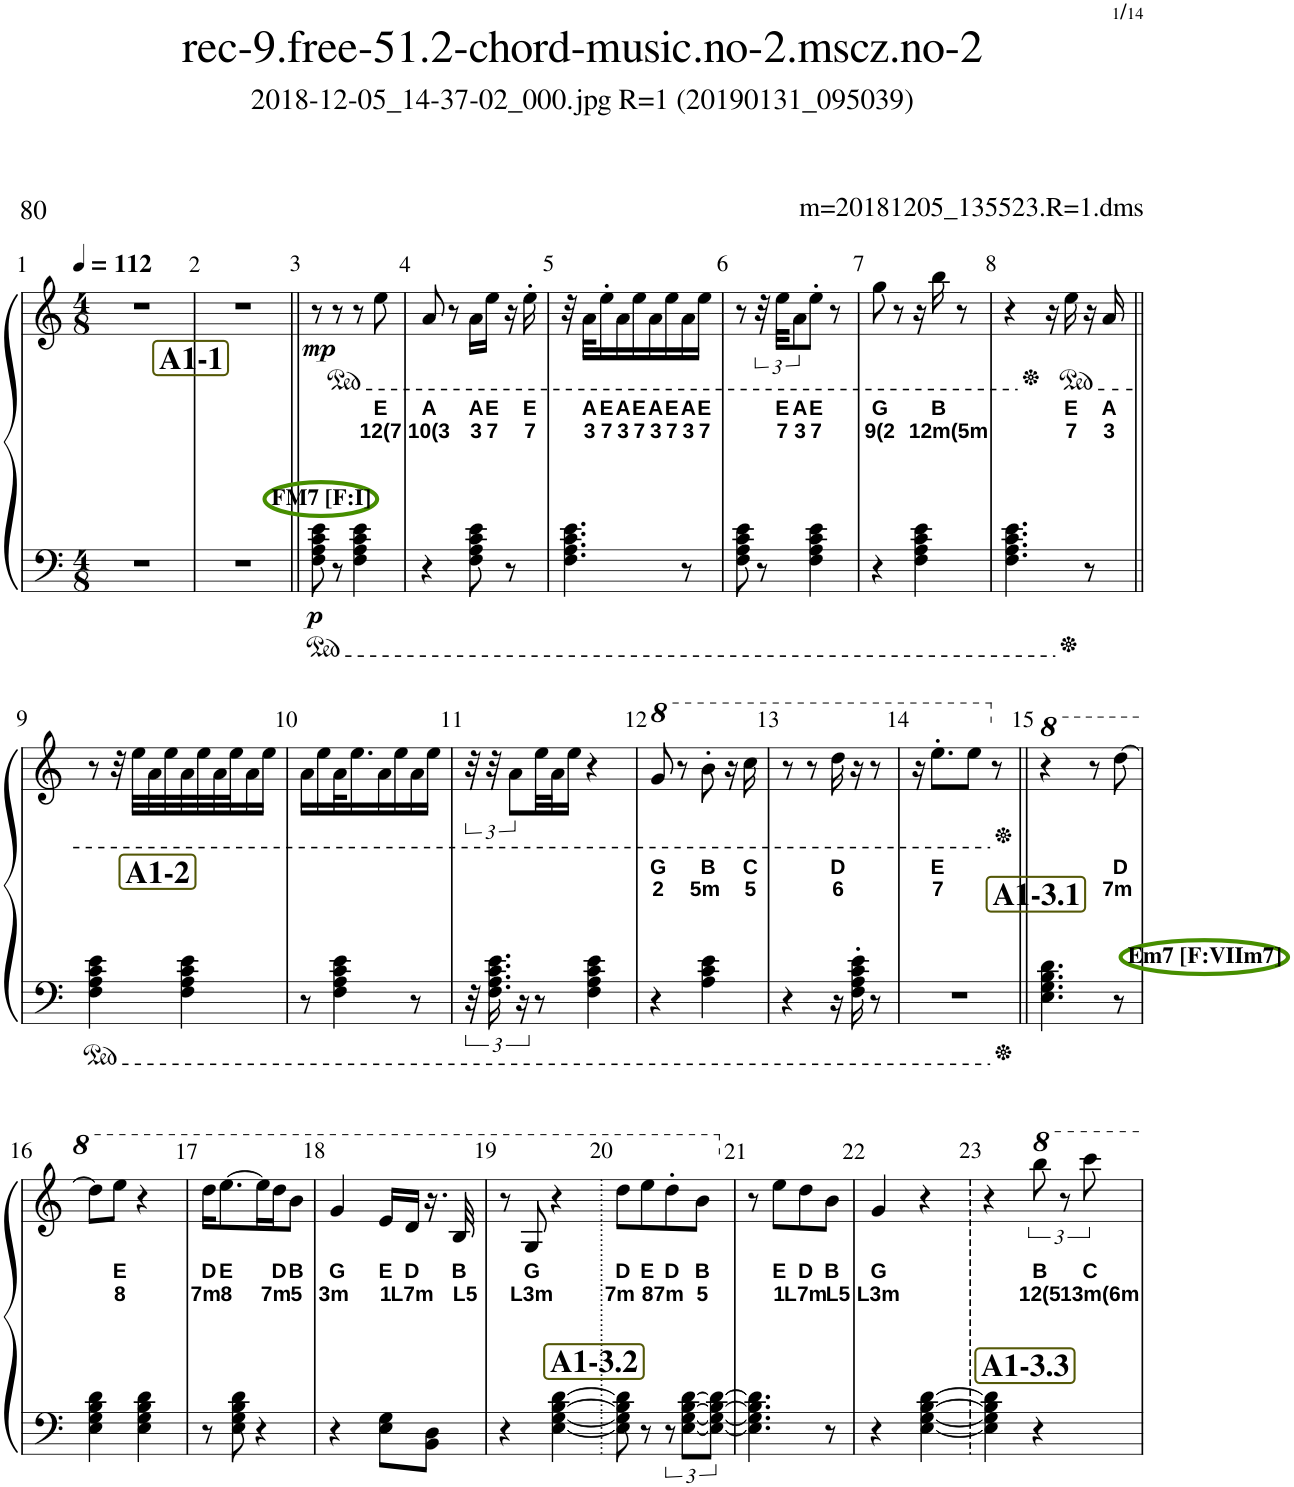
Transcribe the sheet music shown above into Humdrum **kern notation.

**kern	**kern	**text	**text	**dynam
*part1	*part1	*part1	*part1	*part1
*staff2	*staff1	*staff1	*staff1	*staff1/2
*I"ピアノ	*	*	*	*
*clefF4	*clefG2	*	*	*
*k[]	*k[]	*	*	*
*M4/8	*M4/8	*	*	*
*MM112	*MM112	*	*	*
=1	=1	=1	=1	=1
2r	2r	.	.	.
=2	=2	=2	=2	=2
2r	2r	.	.	.
!!LO:REH:place=s1:b:B:cj:fs=15:t=A1-1
=3||	=3||	=3||	=3||	=3||
!	!LO:TX:b:B:t=FM7 [F&colon;I]	!	!	!
!	!	!	!	!LO:DY:b=2
!	!	!	!	!LO:DY:n=1:b
8F\ 8A\ 8c\ 8e\	8r	.	.	p mp
*	*ped	*	*	*
8r	8r	.	.	.
4F\ 4A\ 4c\ 4e\	8r	.	.	.
!	!	!LO:LY:b	!LO:LY:b	!
.	8ee\	E	12(7	.
=4	=4	=4	=4	=4
!	!	!LO:LY:b	!LO:LY:b	!
4r	8a/	A	10(3	.
.	8r	.	.	.
!	!	!LO:LY:b	!LO:LY:b	!
8F\ 8A\ 8c\ 8e\	16a\LL	A	3	.
!	!	!LO:LY:b	!LO:LY:b	!
.	16ee\JJ	E	7	.
8r	16r	.	.	.
!	!	!LO:LY:b	!LO:LY:b	!
.	16ee'\	E	7	.
=5	=5	=5	=5	=5
4.F\ 4.A\ 4.c\ 4.e\	32r	.	.	.
!	!	!LO:LY:b	!LO:LY:b	!
.	32a\KLL	A	3	.
!	!	!LO:LY:b	!LO:LY:b	!
.	16ee'\	E	7	.
!	!	!LO:LY:b	!LO:LY:b	!
.	16a\	A	3	.
!	!	!LO:LY:b	!LO:LY:b	!
.	16ee\	E	7	.
!	!	!LO:LY:b	!LO:LY:b	!
.	16a\	A	3	.
!	!	!LO:LY:b	!LO:LY:b	!
.	16ee\	E	7	.
!	!	!LO:LY:b	!LO:LY:b	!
8r	16a\	A	3	.
!	!	!LO:LY:b	!LO:LY:b	!
.	16ee\JJ	E	7	.
=6	=6	=6	=6	=6
8F\ 8A\ 8c\ 8e\	8r	.	.	.
8r	48r	.	.	.
!	!	!LO:LY:b	!LO:LY:b	!
.	48ee\KKL	E	7	.
!	!	!LO:LY:b	!LO:LY:b	!
.	12a\	A	3	.
!	!	!LO:LY:b	!LO:LY:b	!
4F\ 4A\ 4c\ 4e\	8ee'\J	E	7	.
.	8r	.	.	.
=7	=7	=7	=7	=7
!	!	!LO:LY:b	!LO:LY:b	!
4r	8gg\	G	9(2	.
.	8r	.	.	.
4F\ 4A\ 4c\ 4e\	16r	.	.	.
!	!	!LO:LY:b	!LO:LY:b	!
.	16bb\	B	12m(5m	.
.	8r	.	.	.
=8	=8	=8	=8	=8
4.F\ 4.A\ 4.c\ 4.e\	4r	.	.	.
*	*Xped	*	*	*
.	16r	.	.	.
*	*ped	*	*	*
!	!	!LO:LY:b	!LO:LY:b	!
.	16ee\	E	7	.
8r	16r	.	.	.
!	!	!LO:LY:b	!LO:LY:b	!
.	16a/	A	3	.
!!LO:LB:g=z
!!LO:REH:place=s1:b:B:cj:fs=15:t=A1-2
=9||	=9||	=9||	=9||	=9||
4F\ 4A\ 4c\ 4e\	8r	.	.	.
.	32r	.	.	.
.	32ee\LLL	.	.	.
.	32a\	.	.	.
.	32ee\	.	.	.
4F\ 4A\ 4c\ 4e\	32a\	.	.	.
.	32ee\	.	.	.
.	32a\	.	.	.
.	32ee\J	.	.	.
.	16a\	.	.	.
.	16ee\JJ	.	.	.
=10	=10	=10	=10	=10
8r	16a\LL	.	.	.
.	16ee\	.	.	.
4F\ 4A\ 4c\ 4e\	32a\K	.	.	.
.	16.ee\	.	.	.
.	16a\	.	.	.
.	16ee\	.	.	.
8r	16a\	.	.	.
.	16ee\JJ	.	.	.
=11	=11	=11	=11	=11
48r	48r	.	.	.
24.F\ 24.A\ 24.c\ 24.e\	48r	.	.	.
.	12a\L	.	.	.
24r	.	.	.	.
8r	32ee\LL	.	.	.
.	32a\J	.	.	.
.	16ee\JJ	.	.	.
4F\ 4A\ 4c\ 4e\	4r	.	.	.
=12	=12	=12	=12	=12
*	*8va	*	*	*
!	!	!LO:LY:b	!LO:LY:b	!
4r	8gg/	G	2	.
.	8r	.	.	.
!	!	!LO:LY:b	!LO:LY:b	!
4A\ 4c\ 4e\	8bb'\	B	5m	.
.	16r	.	.	.
!	!	!LO:LY:b	!LO:LY:b	!
.	16ccc\	C	5	.
=13	=13	=13	=13	=13
4r	8r	.	.	.
.	8r	.	.	.
!	!	!LO:LY:b	!LO:LY:b	!
16r	16ddd\	D	6	.
16F\' 16A\' 16c\' 16e\'	16r	.	.	.
8r	8r	.	.	.
=14	=14	=14	=14	=14
2r	16r	.	.	.
!	!	!LO:LY:b	!LO:LY:b	!
.	8.eee'\L	E	7	.
.	8eee\J	.	.	.
*	*X8va	*	*	*
.	8r	.	.	.
!!LO:REH:place=s1:b:B:cj:fs=15:t=A1-3.1
=15||	=15||	=15||	=15||	=15||
*	*Xped	*	*	*
*	*8va	*	*	*
!	!LO:TX:b:B:t=Em7 [F&colon;VIIm7]	!	!	!
4.E\ 4.G\ 4.B\ 4.d\	4r	.	.	.
.	8r	.	.	.
!	!	!LO:LY:b	!LO:LY:b	!
8r	[8ddd\	D	7m	.
!!LO:LB:g=z
=16	=16	=16	=16	=16
4E\ 4G\ 4B\ 4d\	8ddd\L]	.	.	.
!	!	!LO:LY:b	!LO:LY:b	!
.	8eee\J	E	8	.
4E\ 4G\ 4B\ 4d\	4r	.	.	.
=17	=17	=17	=17	=17
!	!	!LO:LY:b	!LO:LY:b	!
8r	16ddd\KL	D	7m	.
!	!	!LO:LY:b	!LO:LY:b	!
.	[8.eee\	E	8	.
8E\ 8G\ 8B\ 8d\	.	.	.	.
4r	16eee\L]	.	.	.
!	!	!LO:LY:b	!LO:LY:b	!
.	16ddd\J	D	7m	.
!	!	!LO:LY:b	!LO:LY:b	!
.	8bb\J	B	5	.
=18	=18	=18	=18	=18
!	!	!LO:LY:b	!LO:LY:b	!
4r	4gg/	G	3m	.
!	!	!LO:LY:b	!LO:LY:b	!
8E\ 8G\L	16ee/LL	E	1	.
!	!	!LO:LY:b	!LO:LY:b	!
.	16dd/JJ	D	L7m	.
8BB\ 8D\J	16.r	.	.	.
!	!	!LO:LY:b	!LO:LY:b	!
.	32b/	B	L5	.
=19	=19	=19	=19	=19
4r	8r	.	.	.
!	!	!LO:LY:b	!LO:LY:b	!
.	8g/	G	L3m	.
[4E\ [4G\ [4B\ [4d\	4r	.	.	.
!!LO:REH:place=s1:b:B:cj:fs=15:t=A1-3.2
=20.	=20.	=20.	=20.	=20.
!	!	!LO:LY:b	!LO:LY:b	!
8E\] 8G\] 8B\] 8d\]	8ddd\L	D	7m	.
!	!	!LO:LY:b	!LO:LY:b	!
8r	8eee\	E	8	.
!	!	!LO:LY:b	!LO:LY:b	!
12r	8ddd'\	D	7m	.
[12E\ [12G\ [12B\ [12d\L	.	.	.	.
!	!	!LO:LY:b	!LO:LY:b	!
.	8bb\J	B	5	.
12E\_ 12G\_ 12B\_ 12d\_J	.	.	.	.
=21	=21	=21	=21	=21
*	*X8va	*	*	*
4.E\] 4.G\] 4.B\] 4.d\]	8r	.	.	.
!	!	!LO:LY:b	!LO:LY:b	!
.	8ee\L	E	1	.
!	!	!LO:LY:b	!LO:LY:b	!
.	8dd\	D	L7m	.
!	!	!LO:LY:b	!LO:LY:b	!
8r	8b\J	B	L5	.
=22	=22	=22	=22	=22
!	!	!LO:LY:b	!LO:LY:b	!
4r	4g/	G	L3m	.
[4E\ [4G\ [4B\ [4d\	4r	.	.	.
!!LO:REH:place=s1:b:B:cj:fs=15:t=A1-3.3:qo=1
=23	=23	=23	=23	=23
4E\] 4G\] 4B\] 4d\]	4r	.	.	.
!	!	!LO:LY:b	!LO:LY:b	!
4r	12bbb\	B	12(5	.
.	12r	.	.	.
!	!	!LO:LY:b	!LO:LY:b	!
.	12cccc\	C	13m(6m	.
=	=	=	=	=
*-	*-	*-	*-	*-
